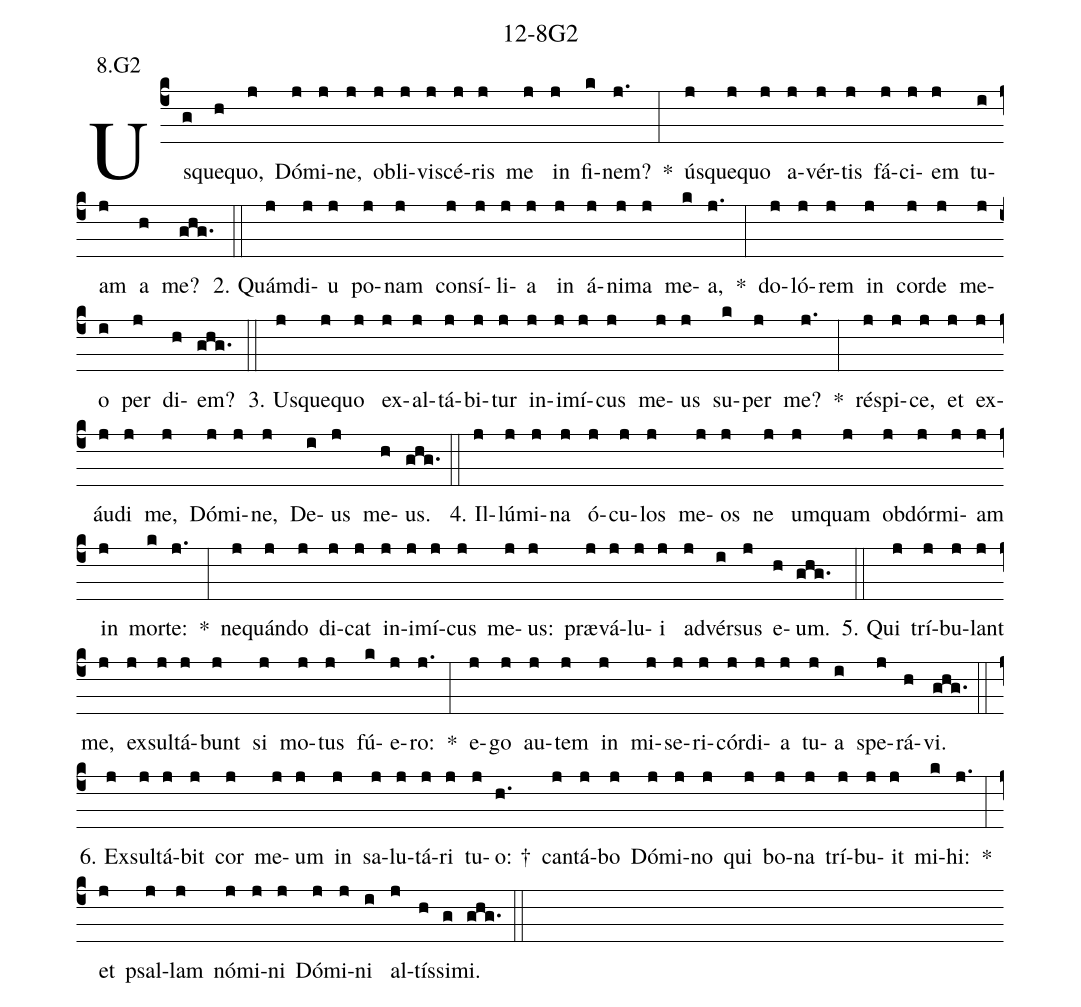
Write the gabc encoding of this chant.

name: 12-8G2;
annotation: 8.G2;
%%
(c4)Us(g)que(h)quo,(j) Dó(j)mi(j)ne,(j) ob(j)li(j)vi(j)scé(j)ris(j) me(j) in(j) fi(k)nem?(j.) *(:) ús(j)que(j)quo(j) a(j)vér(j)tis(j) fá(j)ci(j)em(j) tu(i)am(j) a(h) me?(ghg.) (::)
2. Quám(j)di(j)u(j) po(j)nam(j) con(j)sí(j)li(j)a(j) in(j) á(j)ni(j)ma(j) me(k)a,(j.) *(:) do(j)ló(j)rem(j) in(j) cor(j)de(j) me(j)o(i) per(j) di(h)em?(ghg.) (::)
3. Us(j)que(j)quo(j) ex(j)al(j)tá(j)bi(j)tur(j) in(j)i(j)mí(j)cus(j) me(j)us(j) su(k)per(j) me?(j.) *(:) ré(j)spi(j)ce,(j) et(j) ex(j)áu(j)di(j) me,(j) Dó(j)mi(j)ne,(j) De(i)us(j) me(h)us.(ghg.) (::)
4. Il(j)lú(j)mi(j)na(j) ó(j)cu(j)los(j) me(j)os(j) ne(j) um(j)quam(j) ob(j)dór(j)mi(j)am(j) in(j) mor(k)te:(j.) *(:) ne(j)quán(j)do(j) di(j)cat(j) in(j)i(j)mí(j)cus(j) me(j)us:(j) præ(j)vá(j)lu(j)i(j) ad(j)vér(i)sus(j) e(h)um.(ghg.) (::)
5. Qui(j) trí(j)bu(j)lant(j) me,(j) ex(j)sul(j)tá(j)bunt(j) si(j) mo(j)tus(j) fú(k)e(j)ro:(j.) *(:) e(j)go(j) au(j)tem(j) in(j) mi(j)se(j)ri(j)cór(j)di(j)a(j) tu(j)a(i) spe(j)rá(h)vi.(ghg.) (::)
6. Ex(j)sul(j)tá(j)bit(j) cor(j) me(j)um(j) in(j) sa(j)lu(j)tá(j)ri(j) tu(j)o: †(h.) can(j)tá(j)bo(j) Dó(j)mi(j)no(j) qui(j) bo(j)na(j) trí(j)bu(j)it(j) mi(k)hi:(j.) *(:) et(j) psal(j)lam(j) nó(j)mi(j)ni(j) Dó(j)mi(j)ni(i) al(j)tís(h)si(g)mi.(ghg.) (::)
